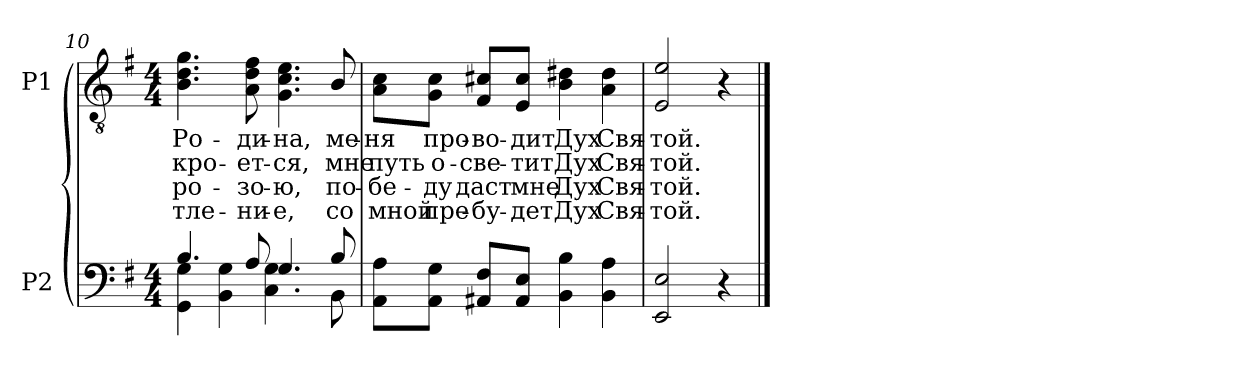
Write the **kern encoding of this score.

**kern	**kern	**text	**text	**text	**text
*part2	*part1	*part1	*part1	*part1	*part1
*staff2	*staff1	*staff1	*staff1	*staff1	*staff1
*I"P2	*I"P1	*	*	*	*
*clefF4	*clefGv2	*	*	*	*
*	*ITrd7c12	*	*	*	*
*k[f#]	*k[f#]	*	*	*	*
*G:	*G:	*	*	*	*
*M4/4	*M4/4	*	*	*	*
=10	=10	=10	=10	=10	=10
*^	*	*	*	*	*
!	!	!	!LO:LY:b:color=#000000	!LO:LY:b:color=#000000	!LO:LY:b:color=#000000	!LO:LY:b:color=#000000
4.Bi/	4GGi\ 4Gi	4.BBi\ 4.Di 4.Gi	Ро-	-кро-	-ро-	-тле-
.	4BBi\ 4Gi	.	.	.	.	.
!	!	!	!LO:LY:b:color=#000000	!LO:LY:b:color=#000000	!LO:LY:b:color=#000000	!LO:LY:b:color=#000000
8Ai/	.	8AAi\ 8Di 8F#i	-ди-	-ет-	-зо-	-ни-
!	!	!	!LO:LY:b:color=#000000	!LO:LY:b:color=#000000	!LO:LY:b:color=#000000	!LO:LY:b:color=#000000
4.Gi/	4.Ci\ 4.Gi	4.GGi\ 4.Ci 4.Ei	-на,	-ся,	ю,	-е,
!	!	!	!LO:LY:b:color=#000000	!LO:LY:b:color=#000000	!LO:LY:b:color=#000000	!LO:LY:b:color=#000000
8Bi/	8BBi\	8BBi/	ме-	мне	по-	со
*v	*v	*	*	*	*	*
=11	=11	=11	=11	=11	=11
*^	*	*	*	*	*
!	!	!	!LO:LY:b:color=#000000	!LO:LY:b:color=#000000	!LO:LY:b:color=#000000	!LO:LY:b:color=#000000
*v	*v	*	*	*	*	*
8AAi\ 8Ai\L	8AAi\ 8Ci\L	-ня	путь	-бе-	-мной
!	!	!LO:LY:b:color=#000000	!LO:LY:b:color=#000000	!LO:LY:b:color=#000000	!LO:LY:b:color=#000000
8AAi\ 8Gi\J	8GGi\ 8Ci\J	про-	о-	-ду	пре-
!	!	!LO:LY:b:color=#000000	!LO:LY:b:color=#000000	!LO:LY:b:color=#000000	!LO:LY:b:color=#000000
8AA#Xi/ 8F#i/L	8FF#i/ 8C#Xi/L	-во-	-све-	-даст	бу-
!	!	!LO:LY:b:color=#000000	!LO:LY:b:color=#000000	!LO:LY:b:color=#000000	!LO:LY:b:color=#000000
8AA#i/ 8Ei/J	8EEi/ 8C#i/J	-дит	-тит	мне	дет
!	!	!LO:LY:b:color=#000000	!LO:LY:b:color=#000000	!LO:LY:b:color=#000000	!LO:LY:b:color=#000000
4BBi\ 4Bi	4BBi\ 4D#Xi	Дух	Дух	Дух	Дух
!	!	!LO:LY:b:color=#000000	!LO:LY:b:color=#000000	!LO:LY:b:color=#000000	!LO:LY:b:color=#000000
4BBi\ 4Ai	4AAi\ 4D#i	Свя-	Свя-	-Свя-	Свя-
=12	=12	=12	=12	=12	=12
!	!	!LO:LY:b:color=#000000	!LO:LY:b:color=#000000	!LO:LY:b:color=#000000	!LO:LY:b:color=#000000
2EEi/ 2Ei	2EEi/ 2Ei	-той.	-той.	той.	-той.
4r	4r	.	.	.	.
==	==	==	==	==	==
*-	*-	*-	*-	*-	*-
